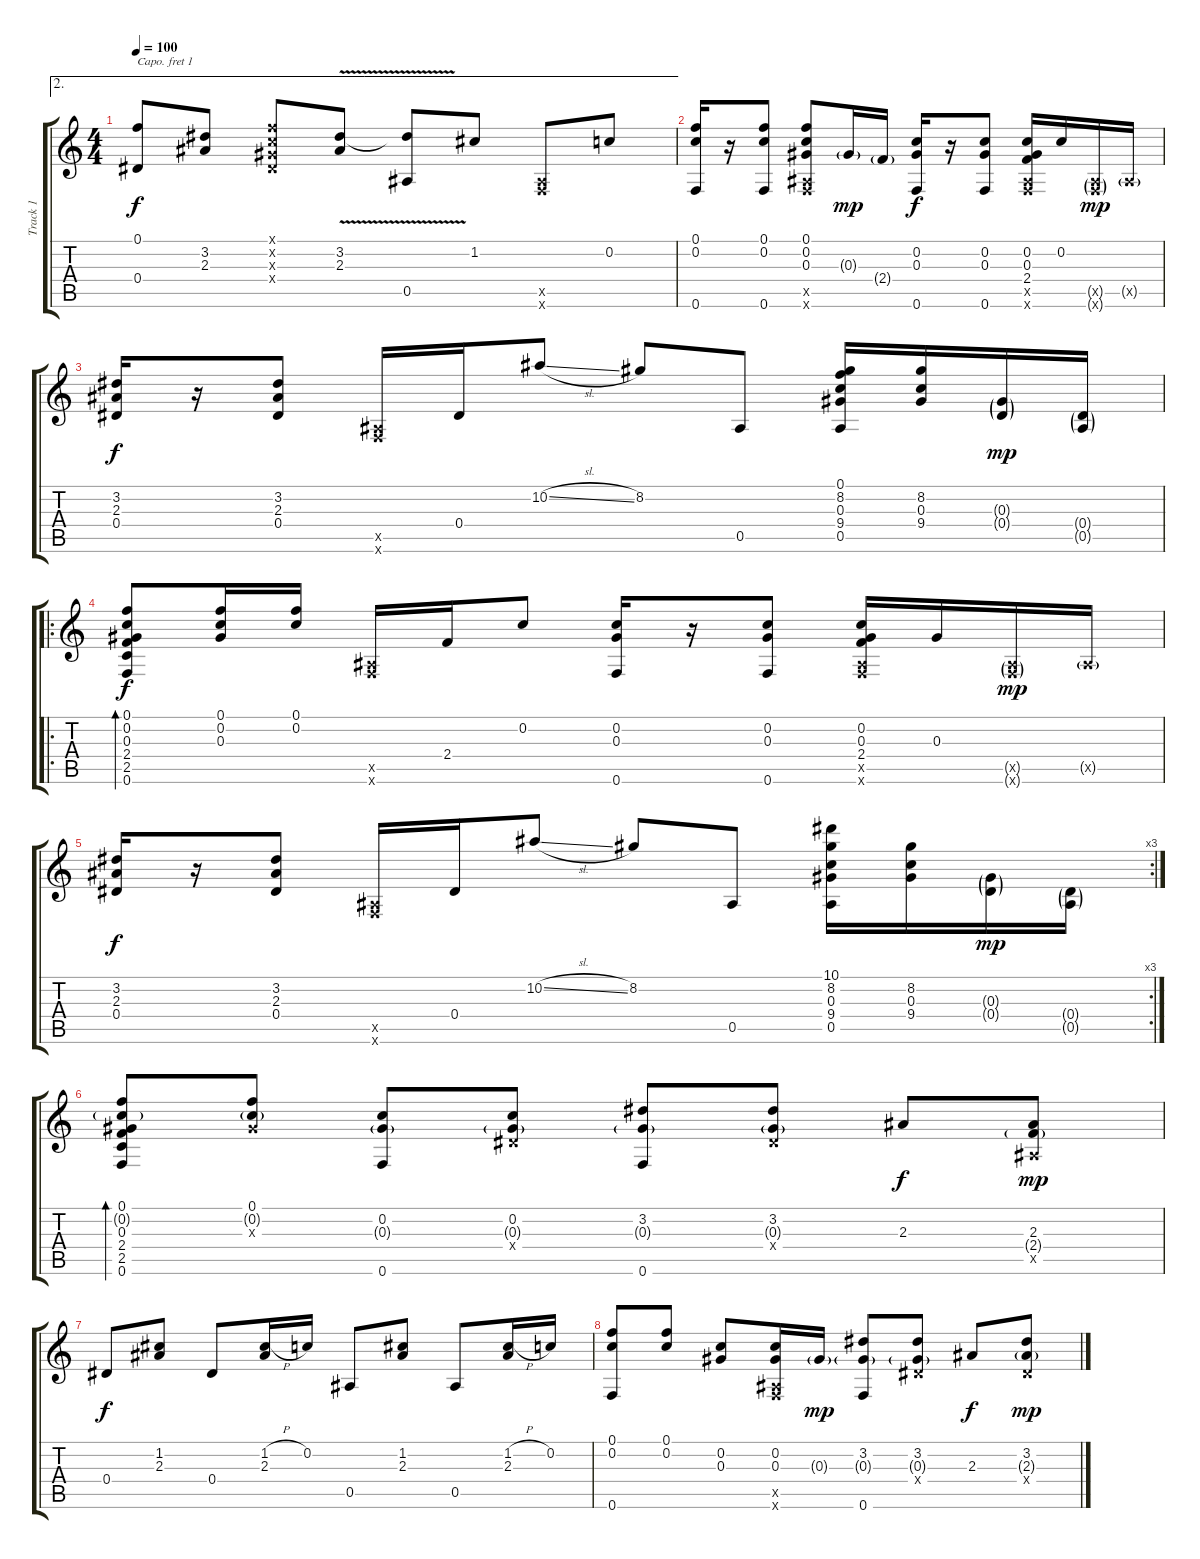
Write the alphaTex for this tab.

\track ("Track 1" "Track 1") {instrument acousticguitarsteel}
\staff {score tabs}
\capo 1
\tuning (E4 B3 G3 D3 A2 E2) {hide}
\ae 2
\ts (4 4)
\tempo 100
\clef g2
\ks c
(0.1 0.4).8{dy f} (3.2 2.3).8 (0.1{x} 0.2{x} 0.3{x} 0.4{x}).8 (3.2{v} 2.3).8 (3.2{t} 0.5).8 1.2.8 (0.5{x} 0.6{x}).8 0.2.8 |
(0.1 0.2 0.6).16 r.16 (0.1 0.2 0.6).8 (0.1 0.2 0.3 0.5{x} 0.6{x}).8 0.3{g}.16{dy mp} 2.4{g}.16 (0.2 0.3 0.6).16{dy f} r.16 (0.2 0.3 0.6).8 (0.2 0.3 2.4 0.5{x} 0.6{x}).16 0.2.16 (0.5{g x} 0.6{g x}).16{dy mp} 0.5{g x}.16 |
(3.2 2.3 0.4).16{dy f} r.16 (3.2 2.3 0.4).8 (0.5{x} 0.6{x}).16 0.4.16 10.2{sl}.8 8.2.8 0.5.8 (0.1 8.2 0.3 9.4 0.5).16 (8.2 0.3 9.4).16 (0.3{g} 0.4{g}).16{dy mp} (0.4{g} 0.5{g}).16 |
\ro
(0.1 0.2 0.3 2.4 2.5 0.6).8{bd 60 dy f} (0.1 0.2 0.3).16 (0.1 0.2).16 (0.5{x} 0.6{x}).16 2.4.16 0.2.8 (0.2 0.3 0.6).16 r.16 (0.2 0.3 0.6).8 (0.2 0.3 2.4 0.5{x} 0.6{x}).16 0.3.16 (0.5{g x} 0.6{g x}).16{dy mp} 0.5{g x}.16 |
\rc 3
(3.2 2.3 0.4).16{dy f} r.16 (3.2 2.3 0.4).8 (0.5{x} 0.6{x}).16 0.4.16 10.2{sl}.8 8.2.8 0.5.8 (10.1 8.2 0.3 9.4 0.5).16 (8.2 0.3 9.4).16 (0.3{g} 0.4{g}).16{dy mp} (0.4{g} 0.5{g}).16 |
(0.1 0.2{g} 0.3 2.4 2.5 0.6).8{bd 60 volume 10} (0.1 0.2{g} 0.3{x}).8 (0.2 0.3{g} 0.6).8 (0.2 0.3{g} 0.4{x}).8 (3.2 0.3{g} 0.6).8 (3.2 0.3{g} 0.4{x}).8 2.3.8{dy f} (2.3 2.4{g} 0.5{x}).8{dy mp} |
0.4.8{dy f} (1.2 2.3).8 0.4.8 (1.2{h} 2.3).16 0.2.16 0.5.8 (1.2 2.3).8 0.5.8 (1.2{h} 2.3).16 0.2.16 |
(0.1 0.2 0.6).8 (0.1 0.2).8 (0.2 0.3).8 (0.2 0.3 0.5{x} 0.6{x}).16 0.3{g}.16{dy mp} (3.2 0.3{g} 0.6).8 (3.2 0.3{g} 0.4{x}).8 2.3.8{dy f} (3.2 2.3{g} 0.4{x}).8{dy mp}
